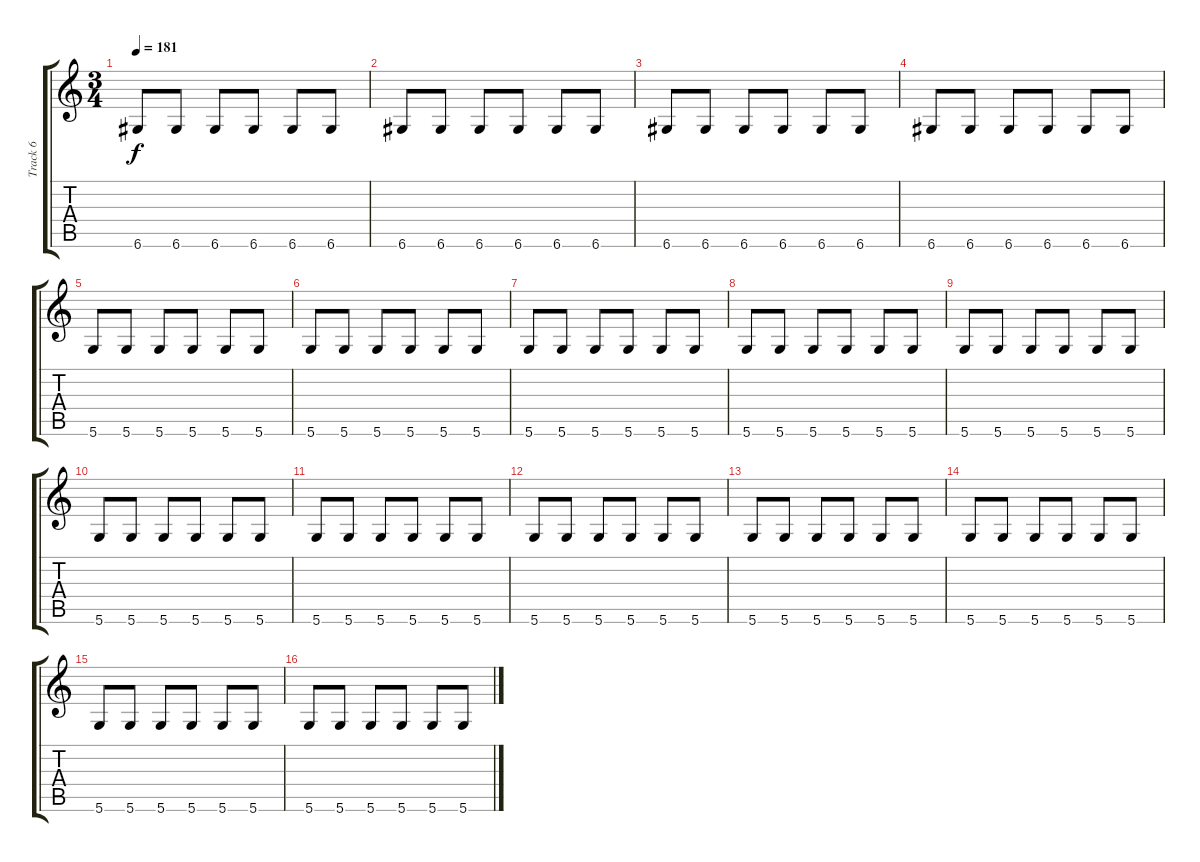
\track ("Track 6" "Track 6") {instrument electricbassfinger}
\staff {score tabs}
\tuning (E4 B3 G3 D3 A2 D2) {hide}
\ts (3 4)
\tempo 181
\clef g2
\ks c
6.6.8{dy f} 6.6.8 6.6.8 6.6.8 6.6.8 6.6.8 |
6.6.8 6.6.8 6.6.8 6.6.8 6.6.8 6.6.8 |
6.6.8 6.6.8 6.6.8 6.6.8 6.6.8 6.6.8 |
6.6.8 6.6.8 6.6.8 6.6.8 6.6.8 6.6.8 |
5.6.8 5.6.8 5.6.8 5.6.8 5.6.8 5.6.8 |
5.6.8 5.6.8 5.6.8 5.6.8 5.6.8 5.6.8 |
5.6.8 5.6.8 5.6.8 5.6.8 5.6.8 5.6.8 |
5.6.8 5.6.8 5.6.8 5.6.8 5.6.8 5.6.8 |
5.6.8 5.6.8 5.6.8 5.6.8 5.6.8 5.6.8 |
5.6.8 5.6.8 5.6.8 5.6.8 5.6.8 5.6.8 |
5.6.8 5.6.8 5.6.8 5.6.8 5.6.8 5.6.8 |
5.6.8 5.6.8 5.6.8 5.6.8 5.6.8 5.6.8 |
5.6.8 5.6.8 5.6.8 5.6.8 5.6.8 5.6.8 |
5.6.8 5.6.8 5.6.8 5.6.8 5.6.8 5.6.8 |
5.6.8 5.6.8 5.6.8 5.6.8 5.6.8 5.6.8 |
5.6.8 5.6.8 5.6.8 5.6.8 5.6.8 5.6.8
